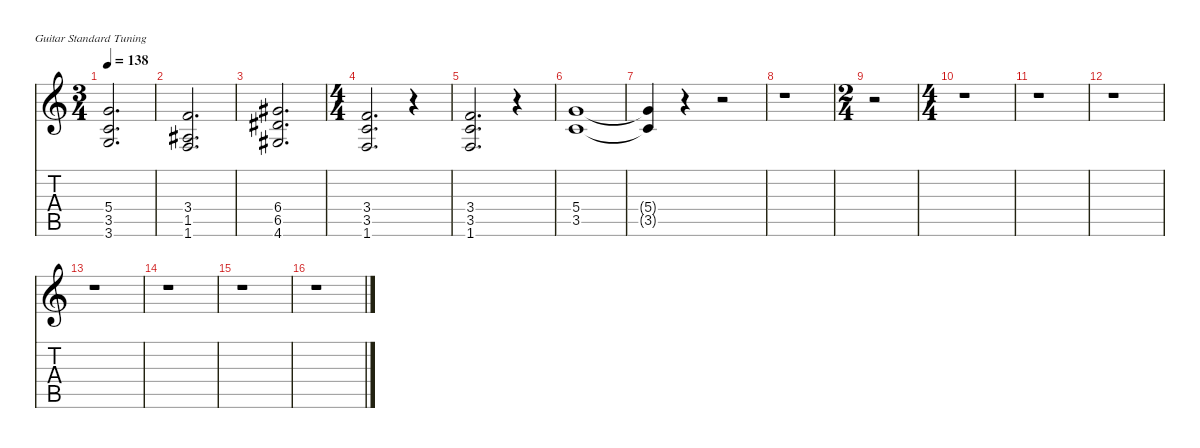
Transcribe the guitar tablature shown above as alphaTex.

\defaultSystemsLayout 4
\hideDynamics
\bracketExtendMode nobrackets
\singleTrackTrackNamePolicy hidden
\multiTrackTrackNamePolicy hidden
\firstSystemTrackNameMode fullname
\firstSystemTrackNameOrientation horizontal
\otherSystemsTrackNameOrientation horizontal
\track ("Guitar 2" "el.guit.") {instrument electricguitarclean}
\staff {score tabs}
\tuning (E4 B3 G3 D3 A2 E2)
\ts (3 4)
\tempo 138
\clef g2
\ks c
(5.4 3.5 3.6).2{d dy fff beam Up} |
(3.4 1.5{acc #} 1.6).2{d beam Up} |
(6.4{acc #} 6.5{acc #} 4.6{acc #}).2{d beam Up} |
\ts (4 4)
(3.4 3.5 1.6).2{d beam Up} r.4{beam Up} |
(3.4 3.5 1.6).2{d beam Up} r.4{beam Up} |
(5.4 3.5).1{beam Up} |
(5.4{t} 3.5{t}).4{dy f beam Up} r.4{beam Up} r.2{beam Up} |
r.1{beam Down} |
\ts (2 4)
r.2{beam Down} |
\ts (4 4)
r.1{beam Down} |
r.1{beam Down} |
r.1{beam Down} |
r.1{beam Down} |
r.1{beam Down} |
r.1{beam Down} |
r.1{beam Down}
